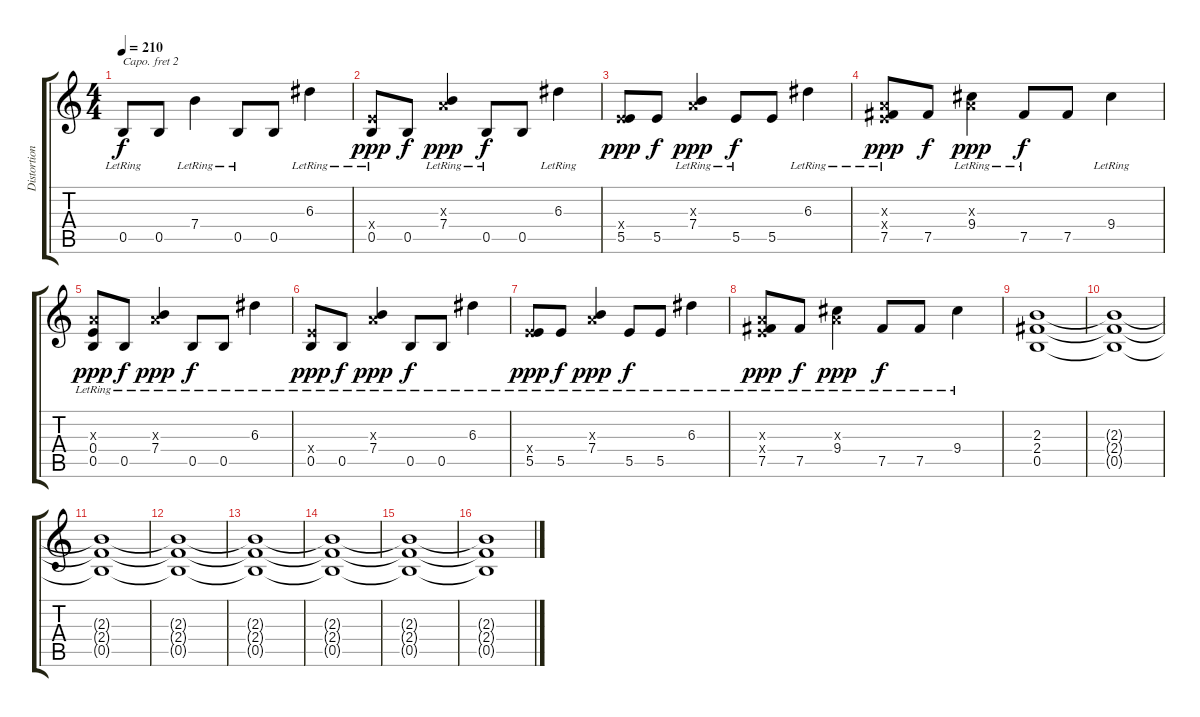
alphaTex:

\track ("Distortion - Tom Delonge" "Distortion") {instrument distortionguitar}
\staff {score tabs}
\capo 2
\tuning (E4 B3 G3 D3 A2 E2) {hide}
\ts (4 4)
\tempo 210
\clef g2
\ks c
0.5{lr}.8{dy f} 0.5.8 7.4{lr}.4 0.5{lr}.8 0.5.8 6.3{lr}.4 |
(0.4{x} 0.5{lr}).8{dy ppp} 0.5.8{dy f} (0.3{x} 7.4{lr}).4{dy ppp} 0.5{lr}.8{dy f} 0.5.8 6.3{lr}.4 |
(0.4{x} 5.5).8{dy ppp} 5.5.8{dy f} (0.3{x} 7.4{lr}).4{dy ppp} 5.5{lr}.8{dy f} 5.5.8 6.3{lr}.4 |
(0.3{x} 0.4{x} 7.5{lr}).8{dy ppp} 7.5.8{dy f} (0.3{x} 9.4{lr}).4{dy ppp} 7.5{lr}.8{dy f} 7.5.8 9.4{lr}.4 |
(0.3{x} 0.4 0.5{lr}).8{dy ppp} 0.5{lr}.8{dy f} (0.3{x} 7.4{lr}).4{dy ppp} 0.5{lr}.8{dy f} 0.5{lr}.8 6.3{lr}.4 |
(0.4{x} 0.5{lr}).8{dy ppp} 0.5{lr}.8{dy f} (0.3{x} 7.4{lr}).4{dy ppp} 0.5{lr}.8{dy f} 0.5{lr}.8 6.3{lr}.4 |
(0.4{x} 5.5{lr}).8{dy ppp} 5.5{lr}.8{dy f} (0.3{x} 7.4{lr}).4{dy ppp} 5.5{lr}.8{dy f} 5.5{lr}.8 6.3{lr}.4 |
(0.3{x} 0.4{x} 7.5{lr}).8{dy ppp} 7.5{lr}.8{dy f} (0.3{x} 9.4{lr}).4{dy ppp} 7.5{lr}.8{dy f} 7.5{lr}.8 9.4{lr}.4 |
(2.3 2.4 0.5).1 |
(2.3{t} 2.4{t} 0.5{t}).1 |
(2.3{t} 2.4{t} 0.5{t}).1 |
(2.3{t} 2.4{t} 0.5{t}).1 |
(2.3{t} 2.4{t} 0.5{t}).1 |
(2.3{t} 2.4{t} 0.5{t}).1 |
(2.3{t} 2.4{t} 0.5{t}).1 |
(2.3{t} 2.4{t} 0.5{t}).1
